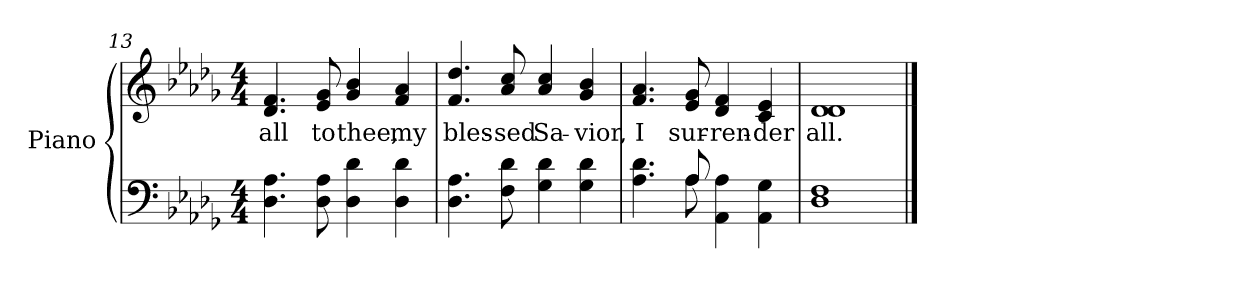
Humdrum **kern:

**kern	**kern	**text
*part2	*part1	*part1
*staff2	*staff1	*staff1
*I"Piano	*I"Piano	*
*I'Pno.	*I'Pno.	*
!!LO:LB:g=z
*clefF4	*clefG2	*
*k[b-e-a-d-g-]	*k[b-e-a-d-g-]	*
*D-:	*D-:	*
*M4/4	*M4/4	*
=13	=13	=13
!	!	!LO:LY:b:color=#000000
4.D-i\ 4.A-i	4.d-i/ 4.fi	all
!	!	!LO:LY:b:color=#000000
8D-i\ 8A-i	8e-i/ 8g-i	to
!	!	!LO:LY:b:color=#000000
4D-i\ 4d-i	4g-i/ 4b-i	thee,
!	!	!LO:LY:b:color=#000000
4D-i\ 4d-i	4fi/ 4a-i	my
=14	=14	=14
!	!	!LO:LY:b:color=#000000
4.D-i\ 4.A-i	4.fi/ 4.dd-i	bles-
!	!	!LO:LY:b:color=#000000
8Fi\ 8d-i	8a-i/ 8cci	-sed
!	!	!LO:LY:b:color=#000000
4G-i\ 4d-i	4a-i/ 4cci	Sa-
!	!	!LO:LY:b:color=#000000
4G-i\ 4d-i	4g-i/ 4b-i	-vior,
=15	=15	=15
*^	*	*
!	!	!	!LO:LY:b:color=#000000
4.A-i\ 4.d-i	4.ryy	4.fi/ 4.a-i	I
!	!	!	!LO:LY:b:color=#000000
8A-i/	8A-i\	8e-i/ 8g-i	sur-
!	!	!	!LO:LY:b:color=#000000
4AA-i\ 4A-i	2ryy	4d-i/ 4fi	-ren-
!	!	!	!LO:LY:b:color=#000000
4AA-i\ 4G-i	.	4ci/ 4e-i	-der
*v	*v	*	*
=16	=16	=16
!	!	!LO:LY:b:color=#000000
1D-i 1Fi	1d-i 1d-i	all.
==	==	==
*-	*-	*-
